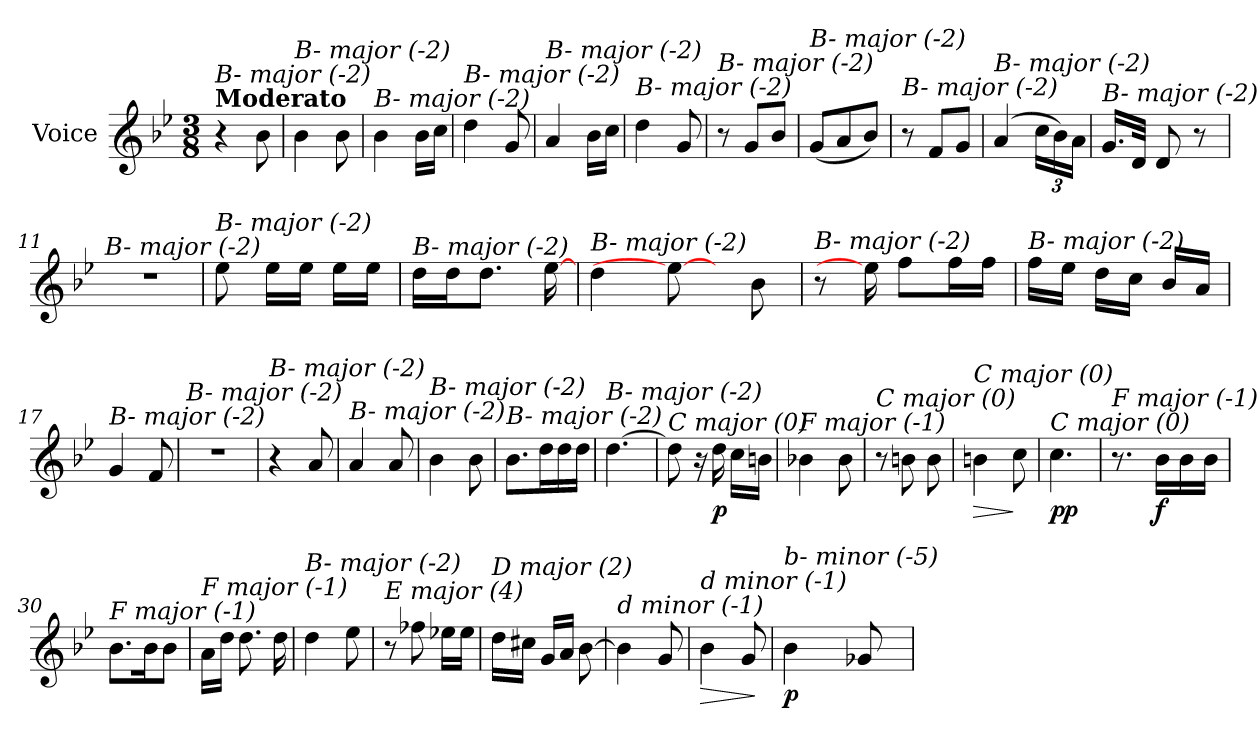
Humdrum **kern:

**kern	**dynam
*part1	*part1
*staff1	*staff1
*I"Voice	*
*clefG2	*
*k[b-e-]	*
*B-:	*
*M3/8	*
=	=
!LO:TX:a:B:t=Moderato	!
!LO:TX:i:t=B- major (-2)	!
4r	.
8b-\	.
=1	=1
!LO:TX:i:t=B- major (-2)	!
4b-\	.
8b-\	.
=2	=2
!LO:TX:i:t=B- major (-2)	!
4b-\	.
16b-\LL	.
16cc\JJ	.
=3	=3
!LO:TX:i:t=B- major (-2)	!
4dd\	.
8g/	.
=4	=4
!LO:TX:i:t=B- major (-2)	!
4a/	.
16b-\LL	.
16cc\JJ	.
=5	=5
!LO:TX:i:t=B- major (-2)	!
4dd\	.
8g/	.
=6	=6
!LO:TX:i:t=B- major (-2)	!
8r	.
8g/L	.
8b-/J	.
=7	=7
!LO:TX:i:t=B- major (-2)	!
(>8g/L	.
8a/	.
8b-/J)	.
!!LO:LB:g=z
=8	=8
!LO:TX:i:t=B- major (-2)	!
8r	.
8f/L	.
8g/J	.
=9	=9
!LO:TX:i:t=B- major (-2)	!
(4a/	.
24cc\LL	.
24b-\)	.
24a\JJ	.
=10	=10
!LO:TX:i:t=B- major (-2)	!
16.g/LL	.
32d/JJk	.
8d/	.
8r	.
=11	=11
!LO:TX:i:t=B- major (-2)	!
4.r	.
=12	=12
!LO:TX:i:t=B- major (-2)	!
8ee-\	.
16ee-\LL	.
16ee-\JJ	.
16ee-\LL	.
16ee-\JJ	.
=13	=13
!LO:TX:i:t=B- major (-2)	!
16dd\LL	.
16dd\J	.
8.dd\J	.
[16ee-\	.
=14	=14
!LO:TX:i:t=B- major (-2)	!
4dd\	.
8ee-\_	.
16ryy	.
8b-\	.
=15	=15
!LO:TX:i:t=B- major (-2)	!
8r	.
16ee-\]	.
8ff\L	.
16ff\L	.
16ff\JJ	.
!!LO:LB:g=z
=16	=16
!LO:TX:i:t=B- major (-2)	!
16ff\LL	.
16ee-\JJ	.
16dd\LL	.
16cc\JJ	.
16b-/LL	.
16a/JJ	.
=17	=17
!LO:TX:i:t=B- major (-2)	!
4g/	.
8f/	.
=18	=18
!LO:TX:i:t=B- major (-2)	!
4.r	.
=19	=19
!LO:TX:i:t=B- major (-2)	!
4r	.
8a/	.
=20	=20
!LO:TX:i:t=B- major (-2)	!
4a/	.
8a/	.
=21	=21
!LO:TX:i:t=B- major (-2)	!
4b-\	.
8b-\	.
=22	=22
!LO:TX:i:t=B- major (-2)	!
8.b-\L	.
16dd\L	.
16dd\	.
16dd\JJ	.
!!LO:LB:g=z
=23	=23
!LO:TX:i:t=B- major (-2)	!
[4.dd\	.
=24	=24
!LO:TX:i:t=C major (0)	!
8dd\]	.
16r	.
!	!LO:DY:b
16dd\	p
16cc\LL	.
16bn\JJ	.
=25	=25
!LO:TX:i:t=F major (-1)	!
4b-X\	.
8b-\	.
=26	=26
!LO:TX:i:t=C major (0)	!
8r	.
8bn\	.
8b\	.
=27	=27
!LO:TX:i:t=C major (0)	!
!	!LO:HP:b
4bn\	>
8cc\	]
=28	=28
!LO:TX:i:t=C major (0)	!
!	!LO:DY:b
4.cc\	pp
=29	=29
!LO:TX:i:t=F major (-1)	!
8.r	.
!	!LO:DY:b
16b-\LL	f
16b-\	.
16b-\JJ	.
=30	=30
!LO:TX:i:t=F major (-1)	!
8.b-\L	.
16b-\k	.
8b-\J	.
!!LO:LB:g=z
=31	=31
!LO:TX:i:t=F major (-1)	!
16a\LL	.
16dd\JJ	.
8.dd\	.
16dd\	.
=32	=32
!LO:TX:i:t=B- major (-2)	!
4dd\	.
8ee-\	.
=33	=33
!LO:TX:i:t=E major (4)	!
8r	.
8ff-Xi\	.
16ee-X\LL	.
16ee-\JJ	.
=34	=34
!LO:TX:i:t=D major (2)	!
16dd\LL	.
16cc#X\JJ	.
16g/LL	.
16a/JJ	.
[8b-\	.
=35	=35
!LO:TX:i:t=d minor (-1)	!
4b-\]	.
8g/	.
=36	=36
!LO:TX:i:t=d minor (-1)	!
!	!LO:HP:b
4b-\	>
8g/	.
.	]
=37	=37
!LO:TX:i:t=b- minor (-5)	!
!	!LO:DY:b
4b-\	p
8g-Xi/	.
=	=
*-	*-
